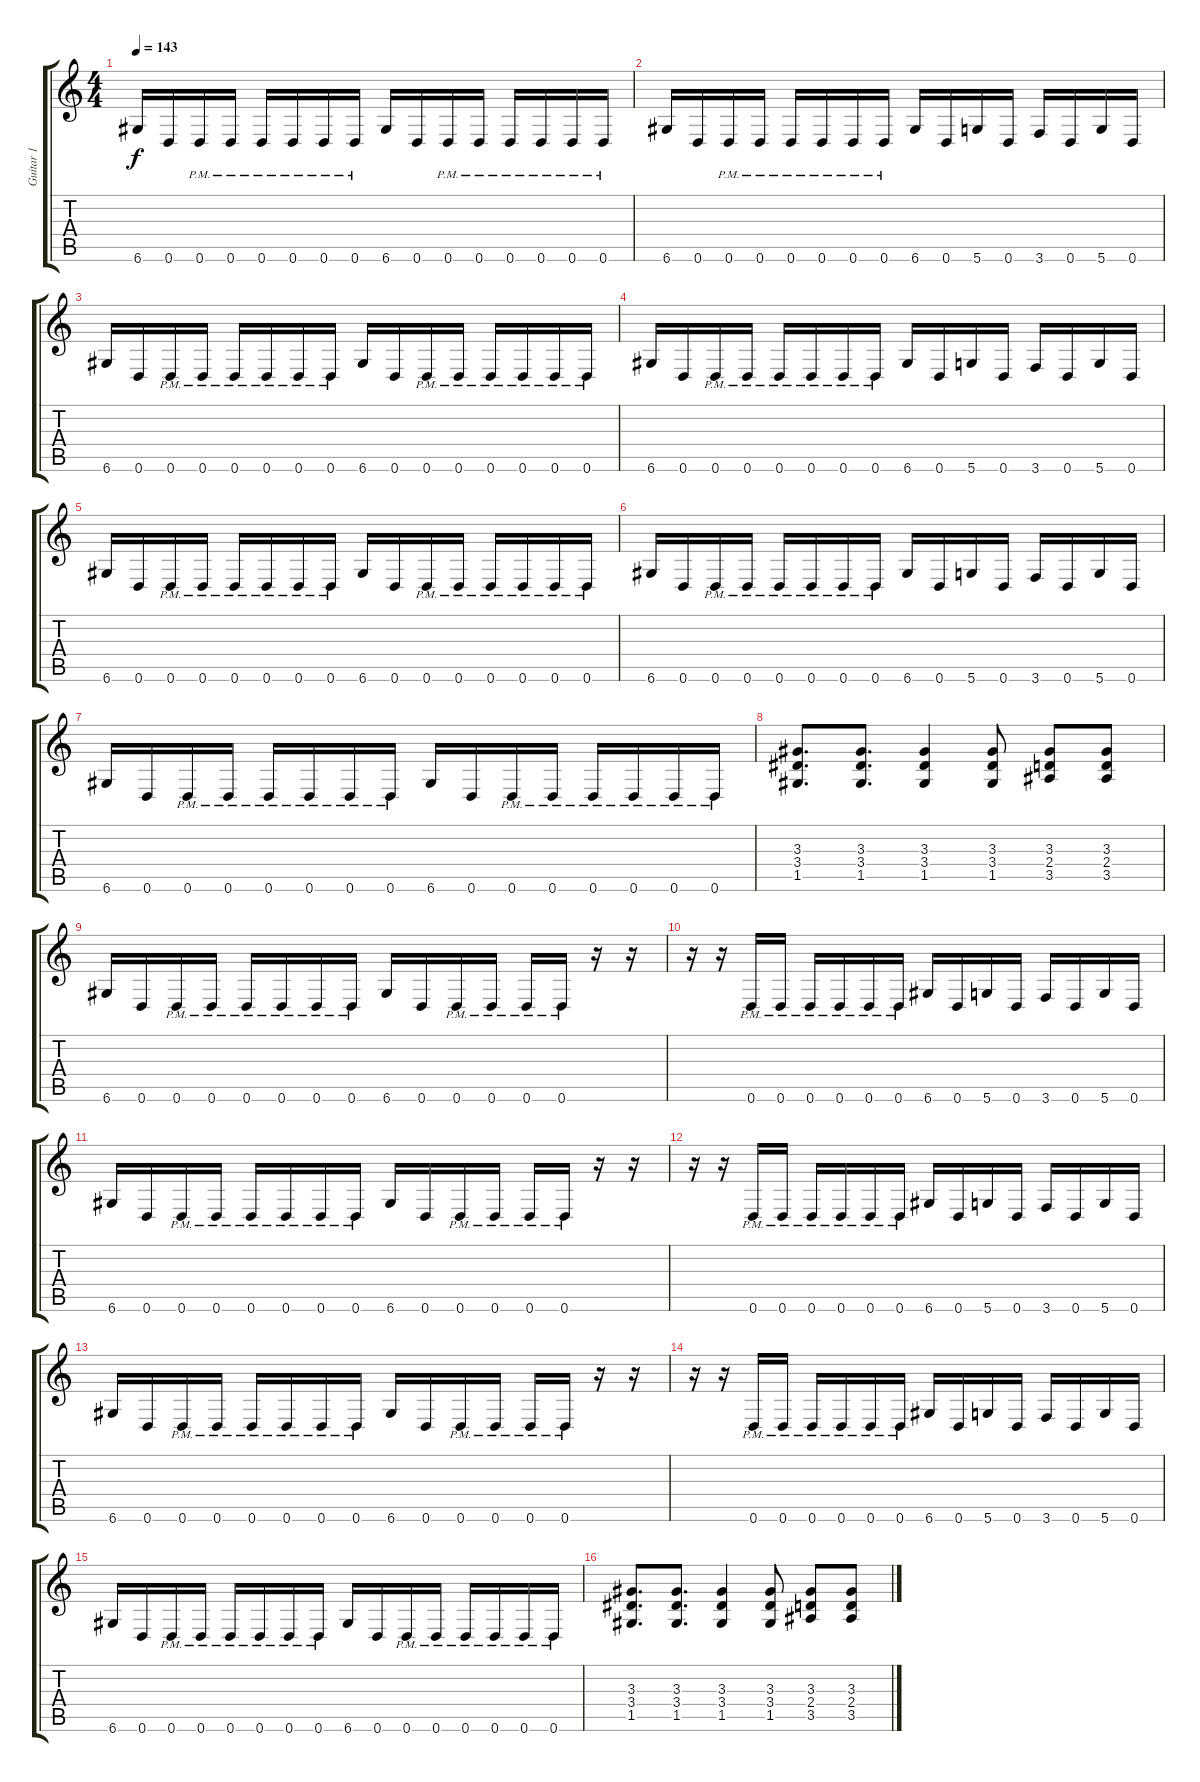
\track ("Guitar 1" "Guitar 1") {instrument distortionguitar}
\staff {score tabs}
\tuning (D4 A3 F3 C3 G2 D2) {hide}
\ts (4 4)
\tempo 143
\clef g2
\ks c
6.6.16{dy f} 0.6.16 0.6{pm}.16 0.6{pm}.16 0.6{pm}.16 0.6{pm}.16 0.6{pm}.16 0.6{pm}.16 6.6.16 0.6.16 0.6{pm}.16 0.6{pm}.16 0.6{pm}.16 0.6{pm}.16 0.6{pm}.16 0.6{pm}.16 |
6.6.16 0.6.16 0.6{pm}.16 0.6{pm}.16 0.6{pm}.16 0.6{pm}.16 0.6{pm}.16 0.6{pm}.16 6.6.16 0.6.16 5.6.16 0.6.16 3.6.16 0.6.16 5.6.16 0.6.16 |
6.6.16 0.6.16 0.6{pm}.16 0.6{pm}.16 0.6{pm}.16 0.6{pm}.16 0.6{pm}.16 0.6{pm}.16 6.6.16 0.6.16 0.6{pm}.16 0.6{pm}.16 0.6{pm}.16 0.6{pm}.16 0.6{pm}.16 0.6{pm}.16 |
6.6.16 0.6.16 0.6{pm}.16 0.6{pm}.16 0.6{pm}.16 0.6{pm}.16 0.6{pm}.16 0.6{pm}.16 6.6.16 0.6.16 5.6.16 0.6.16 3.6.16 0.6.16 5.6.16 0.6.16 |
6.6.16 0.6.16 0.6{pm}.16 0.6{pm}.16 0.6{pm}.16 0.6{pm}.16 0.6{pm}.16 0.6{pm}.16 6.6.16 0.6.16 0.6{pm}.16 0.6{pm}.16 0.6{pm}.16 0.6{pm}.16 0.6{pm}.16 0.6{pm}.16 |
6.6.16 0.6.16 0.6{pm}.16 0.6{pm}.16 0.6{pm}.16 0.6{pm}.16 0.6{pm}.16 0.6{pm}.16 6.6.16 0.6.16 5.6.16 0.6.16 3.6.16 0.6.16 5.6.16 0.6.16 |
6.6.16 0.6.16 0.6{pm}.16 0.6{pm}.16 0.6{pm}.16 0.6{pm}.16 0.6{pm}.16 0.6{pm}.16 6.6.16 0.6.16 0.6{pm}.16 0.6{pm}.16 0.6{pm}.16 0.6{pm}.16 0.6{pm}.16 0.6{pm}.16 |
(3.3 3.4 1.5).8{d} (3.3 3.4 1.5).8{d} (3.3 3.4 1.5).4 (3.3 3.4 1.5).8 (3.3 2.4 3.5).8 (3.3 2.4 3.5).8 |
6.6.16 0.6.16 0.6{pm}.16 0.6{pm}.16 0.6{pm}.16 0.6{pm}.16 0.6{pm}.16 0.6{pm}.16 6.6.16 0.6.16 0.6{pm}.16 0.6{pm}.16 0.6{pm}.16 0.6{pm}.16 r.16 r.16 |
r.16 r.16 0.6{pm}.16 0.6{pm}.16 0.6{pm}.16 0.6{pm}.16 0.6{pm}.16 0.6{pm}.16 6.6.16 0.6.16 5.6.16 0.6.16 3.6.16 0.6.16 5.6.16 0.6.16 |
6.6.16 0.6.16 0.6{pm}.16 0.6{pm}.16 0.6{pm}.16 0.6{pm}.16 0.6{pm}.16 0.6{pm}.16 6.6.16 0.6.16 0.6{pm}.16 0.6{pm}.16 0.6{pm}.16 0.6{pm}.16 r.16 r.16 |
r.16 r.16 0.6{pm}.16 0.6{pm}.16 0.6{pm}.16 0.6{pm}.16 0.6{pm}.16 0.6{pm}.16 6.6.16 0.6.16 5.6.16 0.6.16 3.6.16 0.6.16 5.6.16 0.6.16 |
6.6.16 0.6.16 0.6{pm}.16 0.6{pm}.16 0.6{pm}.16 0.6{pm}.16 0.6{pm}.16 0.6{pm}.16 6.6.16 0.6.16 0.6{pm}.16 0.6{pm}.16 0.6{pm}.16 0.6{pm}.16 r.16 r.16 |
r.16 r.16 0.6{pm}.16 0.6{pm}.16 0.6{pm}.16 0.6{pm}.16 0.6{pm}.16 0.6{pm}.16 6.6.16 0.6.16 5.6.16 0.6.16 3.6.16 0.6.16 5.6.16 0.6.16 |
6.6.16 0.6.16 0.6{pm}.16 0.6{pm}.16 0.6{pm}.16 0.6{pm}.16 0.6{pm}.16 0.6{pm}.16 6.6.16 0.6.16 0.6{pm}.16 0.6{pm}.16 0.6{pm}.16 0.6{pm}.16 0.6{pm}.16 0.6{pm}.16 |
(3.3 3.4 1.5).8{d} (3.3 3.4 1.5).8{d} (3.3 3.4 1.5).4 (3.3 3.4 1.5).8 (3.3 2.4 3.5).8 (3.3 2.4 3.5).8
